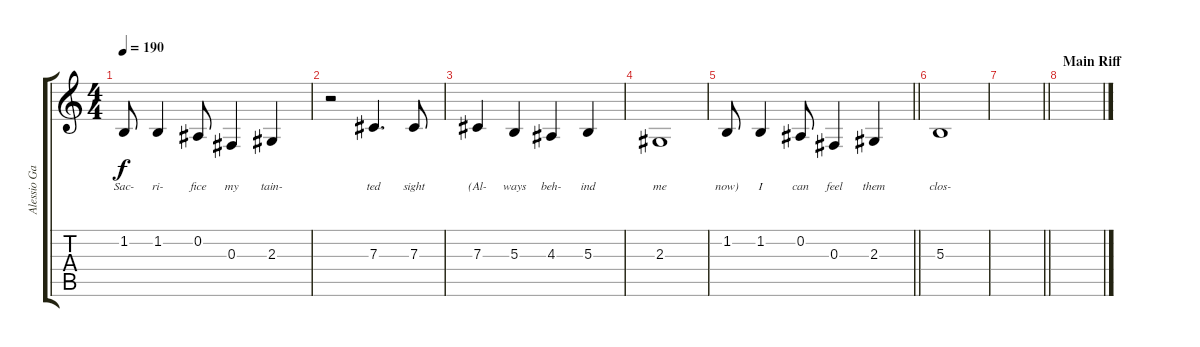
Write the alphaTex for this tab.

\track ("Alessio Garavello" "Alessio Ga") {instrument lead2sawtooth}
\staff {score tabs}
\tuning (Eb4 Bb3 Gb3 Db3 Ab2 Eb2) {hide}
\ts (4 4)
\tempo 190
\clef g2
\ks c
1.2.8{lyrics (0 "Sac-") lyrics (1 "") lyrics (2 "") lyrics (3 "") lyrics (4 "") dy f} 1.2.4{lyrics (0 "ri-") lyrics (1 "") lyrics (2 "") lyrics (3 "") lyrics (4 "")} 0.2.8{lyrics (0 "fice") lyrics (1 "") lyrics (2 "") lyrics (3 "") lyrics (4 "")} 0.3.4{lyrics (0 "my") lyrics (1 "") lyrics (2 "") lyrics (3 "") lyrics (4 "")} 2.3.4{lyrics (0 "tain-") lyrics (1 "") lyrics (2 "") lyrics (3 "") lyrics (4 "")} |
r.2 7.3.4{d lyrics (0 "ted") lyrics (1 "") lyrics (2 "") lyrics (3 "") lyrics (4 "")} 7.3.8{lyrics (0 "sight") lyrics (1 "") lyrics (2 "") lyrics (3 "") lyrics (4 "")} |
7.3.4{lyrics (0 "(Al-") lyrics (1 "") lyrics (2 "") lyrics (3 "") lyrics (4 "")} 5.3.4{lyrics (0 "ways") lyrics (1 "") lyrics (2 "") lyrics (3 "") lyrics (4 "")} 4.3.4{lyrics (0 "beh-") lyrics (1 "") lyrics (2 "") lyrics (3 "") lyrics (4 "")} 5.3.4{lyrics (0 "ind") lyrics (1 "") lyrics (2 "") lyrics (3 "") lyrics (4 "")} |
2.3.1{lyrics (0 "me") lyrics (1 "") lyrics (2 "") lyrics (3 "") lyrics (4 "")} |
\barLineRight lightlight
1.2.8{lyrics (0 "now)") lyrics (1 "") lyrics (2 "") lyrics (3 "") lyrics (4 "")} 1.2.4{lyrics (0 "I") lyrics (1 "") lyrics (2 "") lyrics (3 "") lyrics (4 "")} 0.2.8{lyrics (0 "can") lyrics (1 "") lyrics (2 "") lyrics (3 "") lyrics (4 "")} 0.3.4{lyrics (0 "feel") lyrics (1 "") lyrics (2 "") lyrics (3 "") lyrics (4 "")} 2.3.4{lyrics (0 "them") lyrics (1 "") lyrics (2 "") lyrics (3 "") lyrics (4 "")} |
5.3.1{lyrics (0 "clos-") lyrics (1 "") lyrics (2 "") lyrics (3 "") lyrics (4 "")} |
\barLineRight lightlight
|
\section ("" "Main Riff")
